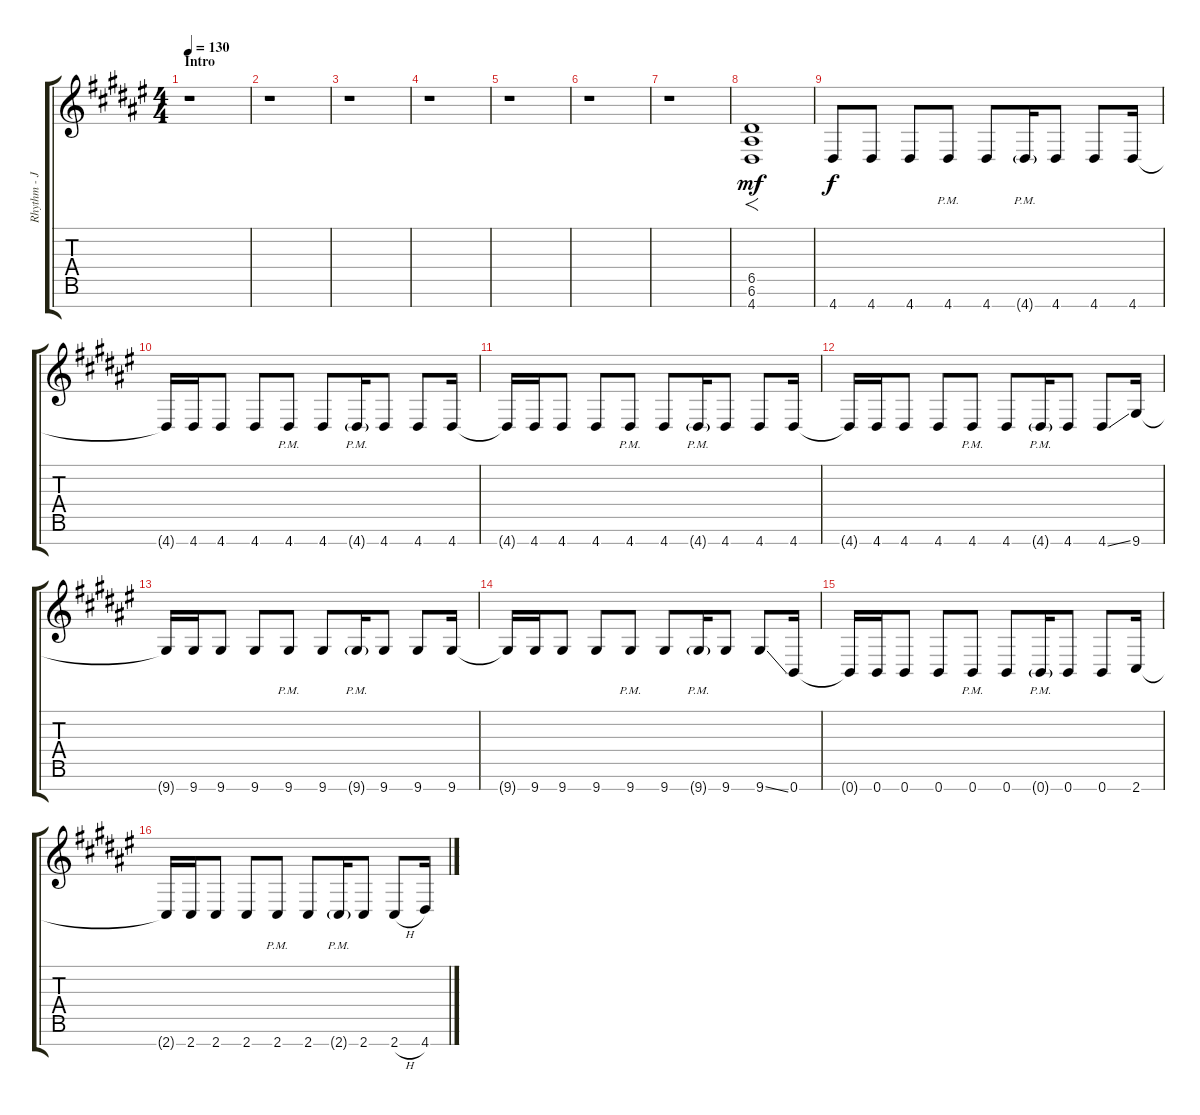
\track ("Rhythm - Jochem Jacobs" "Rhythm - J") {instrument distortionguitar}
\staff {score tabs}
\tuning (E4 B3 G3 D3 A2 E2 B1) {hide}
\ts (4 4)
\section ("" "Intro")
\tempo 130
\clef g2
\ks d#minor
r.1{dy mf instrument distortionguitar} |
r.1 |
r.1 |
r.1 |
r.1 |
r.1 |
r.1 |
(6.5 6.6 4.7).1{f} |
4.7.8{dy f} 4.7.8 4.7.8 4.7{pm}.8 4.7.8 4.7{g pm}.16 4.7.8 4.7.8 4.7.16 |
4.7{t}.16 4.7.16 4.7.8 4.7.8 4.7{pm}.8 4.7.8 4.7{g pm}.16 4.7.8 4.7.8 4.7.16 |
4.7{t}.16 4.7.16 4.7.8 4.7.8 4.7{pm}.8 4.7.8 4.7{g pm}.16 4.7.8 4.7.8 4.7.16 |
4.7{t}.16 4.7.16 4.7.8 4.7.8 4.7{pm}.8 4.7.8 4.7{g pm}.16 4.7.8 4.7{ss}.8 9.7.16 |
9.7{t}.16 9.7.16 9.7.8 9.7.8 9.7{pm}.8 9.7.8 9.7{g pm}.16 9.7.8 9.7.8 9.7.16 |
9.7{t}.16 9.7.16 9.7.8 9.7.8 9.7{pm}.8 9.7.8 9.7{g pm}.16 9.7.8 9.7{ss}.8 0.7.16 |
0.7{t}.16 0.7.16 0.7.8 0.7.8 0.7{pm}.8 0.7.8 0.7{g pm}.16 0.7.8 0.7.8 2.7.16 |
2.7{t}.16 2.7.16 2.7.8 2.7.8 2.7{pm}.8 2.7.8 2.7{g pm}.16 2.7.8 2.7{h}.8 4.7.16
